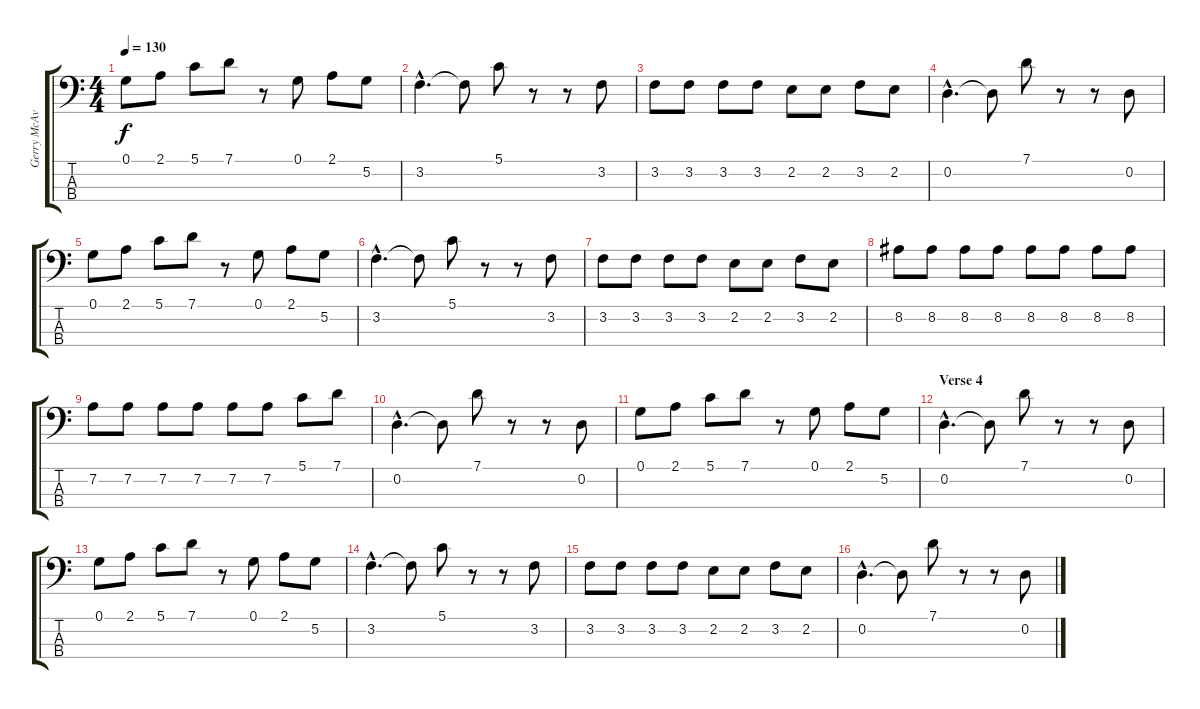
\track ("Gerry McAvoy" "Gerry McAv") {instrument electricbasspick}
\staff {score tabs}
\tuning (G2 D2 A1 E1) {hide}
\ts (4 4)
\tempo 130
\clef f4
\ks c
0.1.8{dy f} 2.1.8 5.1.8 7.1.8 r.8 0.1.8 2.1.8 5.2.8 |
3.2{hac}.4{d} 3.2{t}.8 5.1.8 r.8 r.8 3.2.8 |
3.2.8 3.2.8 3.2.8 3.2.8 2.2.8 2.2.8 3.2.8 2.2.8 |
0.2{hac}.4{d} 0.2{t}.8 7.1.8 r.8 r.8 0.2.8 |
0.1.8 2.1.8 5.1.8 7.1.8 r.8 0.1.8 2.1.8 5.2.8 |
3.2{hac}.4{d} 3.2{t}.8 5.1.8 r.8 r.8 3.2.8 |
3.2.8 3.2.8 3.2.8 3.2.8 2.2.8 2.2.8 3.2.8 2.2.8 |
8.2.8 8.2.8 8.2.8 8.2.8 8.2.8 8.2.8 8.2.8 8.2.8 |
7.2.8 7.2.8 7.2.8 7.2.8 7.2.8 7.2.8 5.1.8 7.1.8 |
0.2{hac}.4{d} 0.2{t}.8 7.1.8 r.8 r.8 0.2.8 |
0.1.8 2.1.8 5.1.8 7.1.8 r.8 0.1.8 2.1.8 5.2.8 |
\section ("" "Verse 4")
0.2{hac}.4{d} 0.2{t}.8 7.1.8 r.8 r.8 0.2.8 |
0.1.8 2.1.8 5.1.8 7.1.8 r.8 0.1.8 2.1.8 5.2.8 |
3.2{hac}.4{d} 3.2{t}.8 5.1.8 r.8 r.8 3.2.8 |
3.2.8 3.2.8 3.2.8 3.2.8 2.2.8 2.2.8 3.2.8 2.2.8 |
0.2{hac}.4{d} 0.2{t}.8 7.1.8 r.8 r.8 0.2.8
